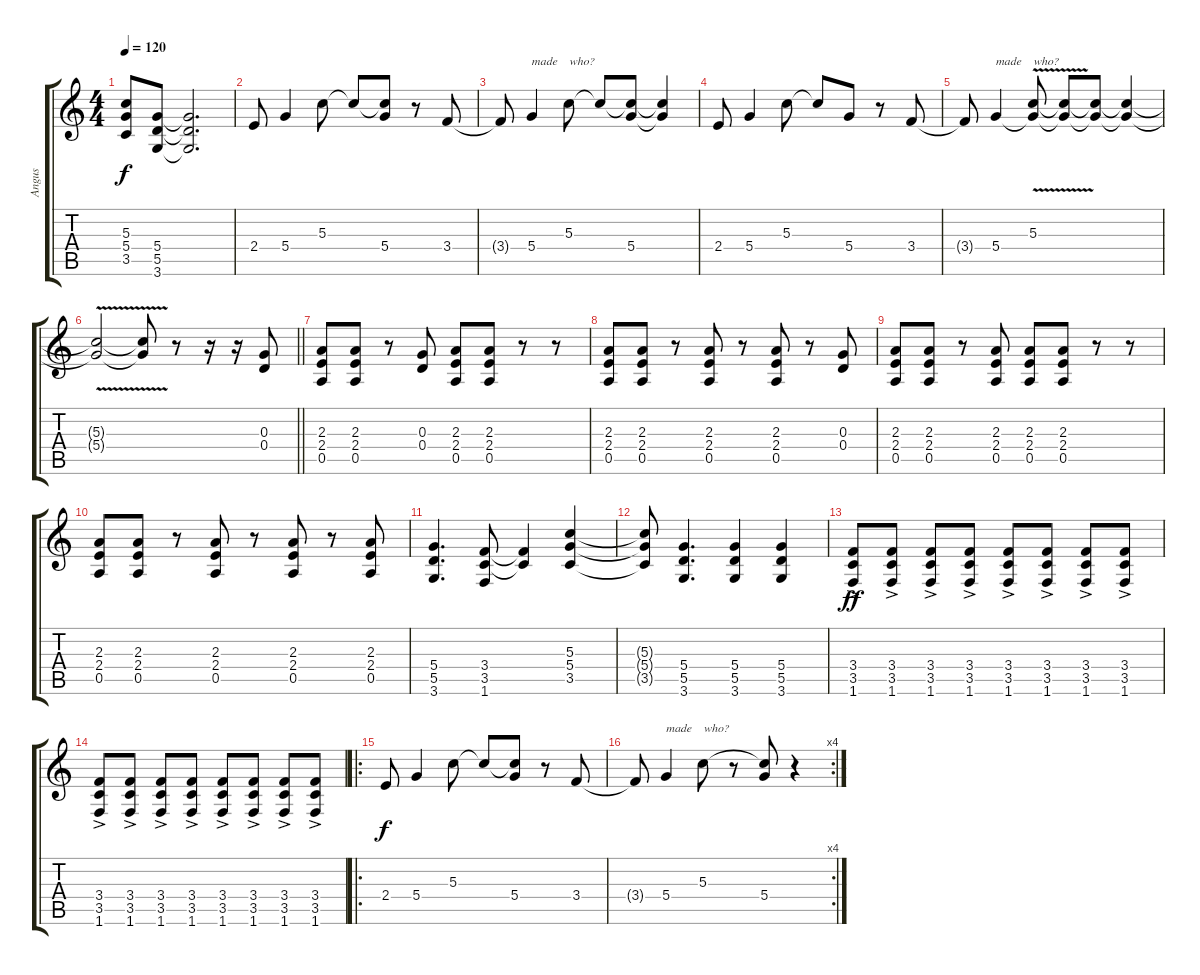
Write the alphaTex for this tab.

\track ("Angus" "Angus") {instrument overdrivenguitar}
\staff {score tabs}
\tuning (E4 B3 G3 D3 A2 E2) {hide}
\ts (4 4)
\tempo 120
\clef g2
\ks c
(5.3{t} 5.4{t} 3.5{t}).8{dy f} (5.4 5.5 3.6).8 (5.4{t} 5.5{t} 3.6{t}).2{d} |
2.4.8 5.4.4 5.3.8 5.3{t}.8 (5.3{t} 5.4).8 r.8 3.4.8 |
3.4{t}.8 5.4.4{txt "made    who?"} 5.3.8 5.3{t}.8 (5.3{t} 5.4).8 (5.3{t} 5.4{t}).4 |
2.4.8 5.4.4 5.3.8 5.3{t}.8 5.4.8 r.8 3.4.8 |
3.4{t}.8 5.4.4{txt "made    who?"} (5.3{v} 5.4{t}).8 (5.3{t} 5.4{t}).8 (5.3{t} 5.4{t}).8 (5.3{t} 5.4{t}).4 |
\barLineRight lightlight
(5.3{v t} 5.4{v t}).2 (5.3{t} 5.4{t}).8 r.8 r.16 r.16 (0.3 0.4).8 |
(2.3 2.4 0.5).8 (2.3 2.4 0.5).8 r.8 (0.3 0.4).8 (2.3 2.4 0.5).8 (2.3 2.4 0.5).8 r.8 r.8 |
(2.3 2.4 0.5).8 (2.3 2.4 0.5).8 r.8 (2.3 2.4 0.5).8 r.8 (2.3 2.4 0.5).8 r.8 (0.3 0.4).8 |
(2.3 2.4 0.5).8 (2.3 2.4 0.5).8 r.8 (2.3 2.4 0.5).8 (2.3 2.4 0.5).8 (2.3 2.4 0.5).8 r.8 r.8 |
(2.3 2.4 0.5).8 (2.3 2.4 0.5).8 r.8 (2.3 2.4 0.5).8 r.8 (2.3 2.4 0.5).8 r.8 (2.3 2.4 0.5).8 |
(5.4 5.5 3.6).4{d} (3.4 3.5 1.6).8 (3.4{t} 3.5{t}).4 (5.3 5.4 3.5).4 |
(5.3{t} 5.4{t} 3.5{t}).8 (5.4 5.5 3.6).4{d} (5.4 5.5 3.6).4 (5.4 5.5 3.6).4 |
(3.4{ac} 3.5{ac} 1.6{ac}).8{dy ff} (3.4{ac} 3.5{ac} 1.6{ac}).8 (3.4{ac} 3.5{ac} 1.6{ac}).8 (3.4{ac} 3.5{ac} 1.6{ac}).8 (3.4{ac} 3.5{ac} 1.6{ac}).8 (3.4{ac} 3.5{ac} 1.6{ac}).8 (3.4{ac} 3.5{ac} 1.6{ac}).8 (3.4{ac} 3.5{ac} 1.6{ac}).8 |
(3.4{ac} 3.5{ac} 1.6{ac}).8 (3.4{ac} 3.5{ac} 1.6{ac}).8 (3.4{ac} 3.5{ac} 1.6{ac}).8 (3.4{ac} 3.5{ac} 1.6{ac}).8 (3.4{ac} 3.5{ac} 1.6{ac}).8 (3.4{ac} 3.5{ac} 1.6{ac}).8 (3.4{ac} 3.5{ac} 1.6{ac}).8 (3.4{ac} 3.5{ac} 1.6{ac}).8 |
\ro
2.4.8{dy f} 5.4.4 5.3.8 5.3{t}.8 (5.3{t} 5.4).8 r.8 3.4.8 |
\rc 4
3.4{t}.8 5.4.4{txt "made    who?"} 5.3.8 r.8 (5.3{t} 5.4).8 r.4
